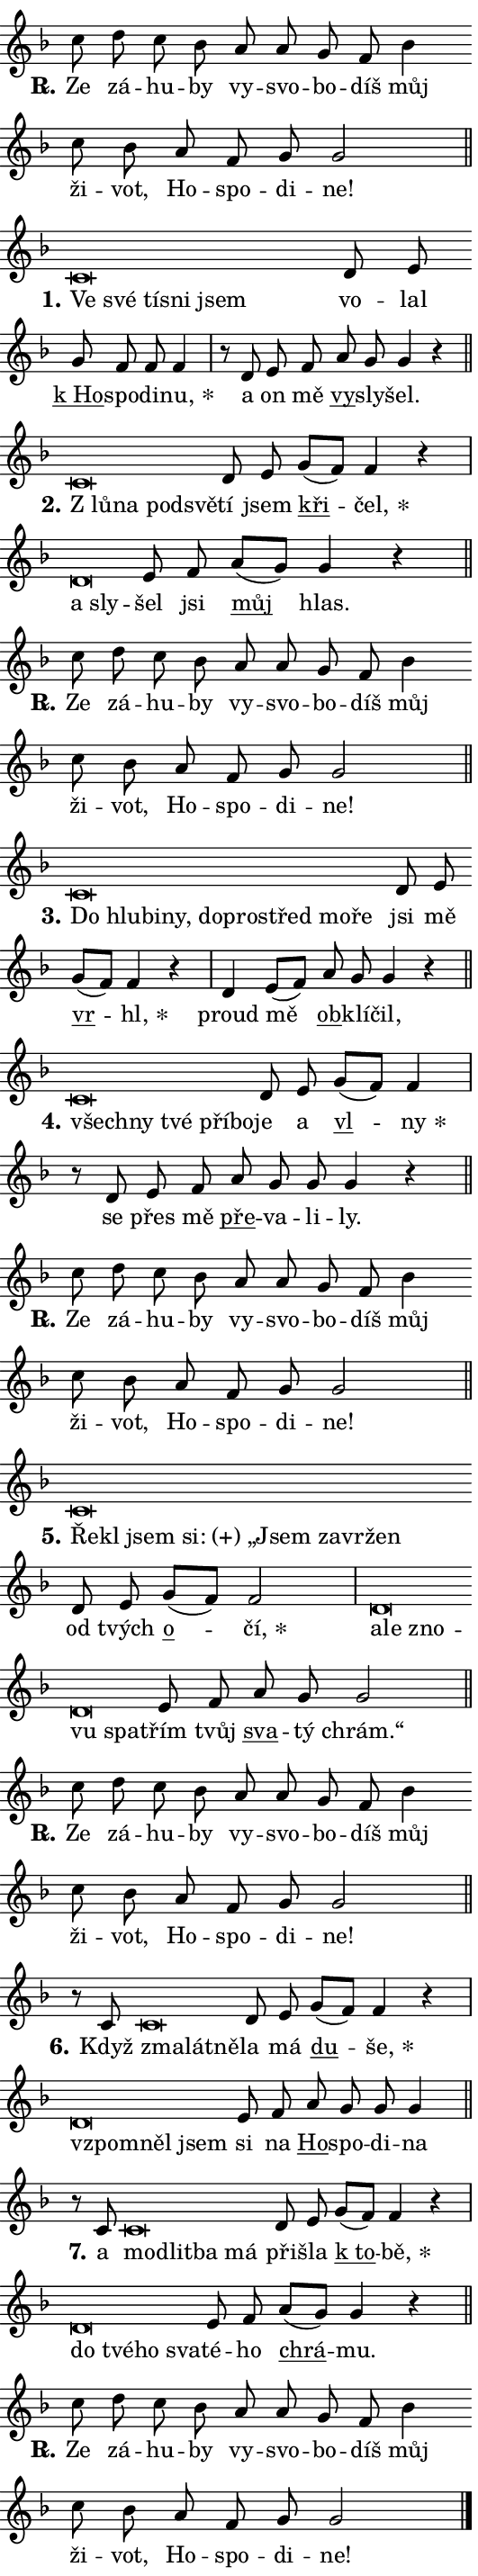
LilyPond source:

\version "2.24.0"
\header { tagline = "" }
\paper {
  indent = 0\cm
  top-margin = 0\cm
  right-margin = 0.13\cm % to fit lyric hyphens
  bottom-margin = 0\cm
  left-margin = 0\cm
  paper-width = 9\cm
  page-breaking = #ly:one-page-breaking
  system-system-spacing.basic-distance = #11
  score-system-spacing.basic-distance = #11
  ragged-last = ##f
}


%% Author: Thomas Morley
%% https://lists.gnu.org/archive/html/lilypond-user/2020-05/msg00002.html
#(define (line-position grob)
"Returns position of @var[grob} in current system:
   @code{'start}, if at first time-step
   @code{'end}, if at last time-step
   @code{'middle} otherwise
"
  (let* ((col (ly:item-get-column grob))
         (ln (ly:grob-object col 'left-neighbor))
         (rn (ly:grob-object col 'right-neighbor))
         (col-to-check-left (if (ly:grob? ln) ln col))
         (col-to-check-right (if (ly:grob? rn) rn col))
         (break-dir-left
           (and
             (ly:grob-property col-to-check-left 'non-musical #f)
             (ly:item-break-dir col-to-check-left)))
         (break-dir-right
           (and
             (ly:grob-property col-to-check-right 'non-musical #f)
             (ly:item-break-dir col-to-check-right))))
        (cond ((eqv? 1 break-dir-left) 'start)
              ((eqv? -1 break-dir-right) 'end)
              (else 'middle))))

#(define (tranparent-at-line-position vctor)
  (lambda (grob)
  "Relying on @code{line-position} select the relevant enry from @var{vctor}.
Used to determine transparency,"
    (case (line-position grob)
      ((end) (not (vector-ref vctor 0)))
      ((middle) (not (vector-ref vctor 1)))
      ((start) (not (vector-ref vctor 2))))))

noteHeadBreakVisibility =
#(define-music-function (break-visibility)(vector?)
"Makes @code{NoteHead}s transparent relying on @var{break-visibility}"
#{
  \override NoteHead.transparent =
    #(tranparent-at-line-position break-visibility)
#})

#(define delete-ledgers-for-transparent-note-heads
  (lambda (grob)
    "Reads whether a @code{NoteHead} is transparent.
If so this @code{NoteHead} is removed from @code{'note-heads} from
@var{grob}, which is supposed to be @code{LedgerLineSpanner}.
As a result ledgers are not printed for this @code{NoteHead}"
    (let* ((nhds-array (ly:grob-object grob 'note-heads))
           (nhds-list
             (if (ly:grob-array? nhds-array)
                 (ly:grob-array->list nhds-array)
                 '()))
           ;; Relies on the transparent-property being done before
           ;; Staff.LedgerLineSpanner.after-line-breaking is executed.
           ;; This is fragile ...
           (to-keep
             (remove
               (lambda (nhd)
                 (ly:grob-property nhd 'transparent #f))
               nhds-list)))
      ;; TODO find a better method to iterate over grob-arrays, similiar
      ;; to filter/remove etc for lists
      ;; For now rebuilt from scratch
      (set! (ly:grob-object grob 'note-heads)  '())
      (for-each
        (lambda (nhd)
          (ly:pointer-group-interface::add-grob grob 'note-heads nhd))
        to-keep))))

squashNotes = {
  \override NoteHead.X-extent = #'(-0.2 . 0.2)
  \override NoteHead.Y-extent = #'(-0.75 . 0)
  \override NoteHead.stencil =
    #(lambda (grob)
       (let ((pos (ly:grob-property grob 'staff-position)))
         (begin
           (if (< pos -7) (display "ERROR: Lower brevis then expected\n") (display ""))
           (if (<= pos -6) ly:text-interface::print ly:note-head::print))))
}
unSquashNotes = {
  \revert NoteHead.X-extent
  \revert NoteHead.Y-extent
  \revert NoteHead.stencil
}

hideNotes = \noteHeadBreakVisibility #begin-of-line-visible
unHideNotes = \noteHeadBreakVisibility #all-visible

% work-around for resetting accidentals
% https://lilypond.org/doc/v2.23/Documentation/notation/displaying-rhythms#unmetered-music
cadenzaMeasure = {
  \cadenzaOff
  \partial 1024 s1024
  \cadenzaOn
}

#(define-markup-command (accent layout props text) (markup?)
  "Underline accented syllable"
  (interpret-markup layout props
    #{\markup \override #'(offset . 4.3) \underline { #text }#}))

responsum = \markup \concat {
  "R" \hspace #-1.05 \path #0.1 #'((moveto 0 0.07) (lineto 0.9 0.8)) \hspace #0.05 "."
}

spaceSize = #0.6828661417322834 % exact space size for TeX Gyre Schola

\layout {
  \context {
    \Staff
    \remove "Time_signature_engraver"
    \override LedgerLineSpanner.after-line-breaking = #delete-ledgers-for-transparent-note-heads
  }
  \context {
    \Lyrics {
      \override LyricSpace.minimum-distance = \spaceSize
      \override LyricText.font-name = #"TeX Gyre Schola"
      \override LyricText.font-size = 1
      \override StanzaNumber.font-name = #"TeX Gyre Schola Bold"
      \override StanzaNumber.font-size = 1
    }
  }
  \context {
    \Score 
    \override NoteHead.text =
      #(lambda (grob) 
        (let ((pos (ly:grob-property grob 'staff-position)))
          #{\markup {
            \combine
              \halign #-0.55 \raise #(if (= pos -6) 0 0.5) \override #'(thickness . 2) \draw-line #'(3.2 . 0)
              \musicglyph "noteheads.sM1"
          }#}))
  }
}

% magnetic-lyrics.ily
%
%   written by
%     Jean Abou Samra <jean@abou-samra.fr>
%     Werner Lemberg <wl@gnu.org>
%
%   adapted by
%     Jiri Hon <jiri.hon@gmail.com>
%
% Version 2022-Apr-15

% https://www.mail-archive.com/lilypond-user@gnu.org/msg149350.html

#(define (Left_hyphen_pointer_engraver context)
   "Collect syllable-hyphen-syllable occurrences in lyrics and store
them in properties.  This engraver only looks to the left.  For
example, if the lyrics input is @code{foo -- bar}, it does the
following.

@itemize @bullet
@item
Set the @code{text} property of the @code{LyricHyphen} grob between
@q{foo} and @q{bar} to @code{foo}.

@item
Set the @code{left-hyphen} property of the @code{LyricText} grob with
text @q{foo} to the @code{LyricHyphen} grob between @q{foo} and
@q{bar}.
@end itemize

Use this auxiliary engraver in combination with the
@code{lyric-@/text::@/apply-@/magnetic-@/offset!} hook."
   (let ((hyphen #f)
         (text #f))
     (make-engraver
      (acknowledgers
       ((lyric-syllable-interface engraver grob source-engraver)
        (set! text grob)))
      (end-acknowledgers
       ((lyric-hyphen-interface engraver grob source-engraver)
        ;(when (not (grob::has-interface grob 'lyric-space-interface))
          (set! hyphen grob)));)
      ((stop-translation-timestep engraver)
       (when (and text hyphen)
         (ly:grob-set-object! text 'left-hyphen hyphen))
       (set! text #f)
       (set! hyphen #f)))))

#(define (lyric-text::apply-magnetic-offset! grob)
   "If the space between two syllables is less than the value in
property @code{LyricText@/.details@/.squash-threshold}, move the right
syllable to the left so that it gets concatenated with the left
syllable.

Use this function as a hook for
@code{LyricText@/.after-@/line-@/breaking} if the
@code{Left_@/hyphen_@/pointer_@/engraver} is active."
   (let ((hyphen (ly:grob-object grob 'left-hyphen #f)))
     (when hyphen
       (let ((left-text (ly:spanner-bound hyphen LEFT)))
         (when (grob::has-interface left-text 'lyric-syllable-interface)
           (let* ((common (ly:grob-common-refpoint grob left-text X))
                  (this-x-ext (ly:grob-extent grob common X))
                  (left-x-ext
                   (begin
                     ;; Trigger magnetism for left-text.
                     (ly:grob-property left-text 'after-line-breaking)
                     (ly:grob-extent left-text common X)))
                  ;; `delta` is the gap width between two syllables.
                  (delta (- (interval-start this-x-ext)
                            (interval-end left-x-ext)))
                  (details (ly:grob-property grob 'details))
                  (threshold (assoc-get 'squash-threshold details 0.2)))
             (when (< delta threshold)
               (let* (;; We have to manipulate the input text so that
                      ;; ligatures crossing syllable boundaries are not
                      ;; disabled.  For languages based on the Latin
                      ;; script this is essentially a beautification.
                      ;; However, for non-Western scripts it can be a
                      ;; necessity.
                      (lt (ly:grob-property left-text 'text))
                      (rt (ly:grob-property grob 'text))
                      (is-space (grob::has-interface hyphen 'lyric-space-interface))
                      (space (if is-space " " ""))
                      (extra-delta (if is-space spaceSize 0))
                      ;; Append new syllable.
                      (ltrt-space (if (and (string? lt) (string? rt))
                                (string-append lt space rt)
                                (make-concat-markup (list lt space rt))))
                      ;; Right-align `ltrt` to the right side.
                      (ltrt-space-markup (grob-interpret-markup
                               grob
                               (make-translate-markup
                                (cons (interval-length this-x-ext) 0)
                                (make-right-align-markup ltrt-space)))))
                 (begin
                   ;; Don't print `left-text`.
                   (ly:grob-set-property! left-text 'stencil #f)
                   ;; Set text and stencil (which holds all collected
                   ;; syllables so far) and shift it to the left.
                   (ly:grob-set-property! grob 'text ltrt-space)
                   (ly:grob-set-property! grob 'stencil ltrt-space-markup)
                   (ly:grob-translate-axis! grob (- (- delta extra-delta)) X))))))))))


#(define (lyric-hyphen::displace-bounds-first grob)
   ;; Make very sure this callback isn't triggered too early.
   (let ((left (ly:spanner-bound grob LEFT))
         (right (ly:spanner-bound grob RIGHT)))
     (ly:grob-property left 'after-line-breaking)
     (ly:grob-property right 'after-line-breaking)
     (ly:lyric-hyphen::print grob)))

squashThreshold = #0.4

\layout {
  \context {
    \Lyrics
    \consists #Left_hyphen_pointer_engraver
    \override LyricText.after-line-breaking =
      #lyric-text::apply-magnetic-offset!
    \override LyricHyphen.stencil = #lyric-hyphen::displace-bounds-first
    \override LyricText.details.squash-threshold = \squashThreshold
    \override LyricHyphen.minimum-distance = 0
    \override LyricHyphen.minimum-length = \squashThreshold
  }
}

squashText = \override LyricText.details.squash-threshold = 9999
unSquashText = \override LyricText.details.squash-threshold = \squashThreshold

leftText = \override LyricText.self-alignment-X = #LEFT
unLeftText = \revert LyricText.self-alignment-X

starOffset = #(lambda (grob) 
                (let ((x_offset (ly:self-alignment-interface::aligned-on-x-parent grob)))
                  (if (= x_offset 0) 0 (+ x_offset 1.2))))

star = #(define-music-function (syllable)(string?)
"Append star separator at the end of a syllable"
#{
  \once \override LyricText.X-offset = #starOffset
  \lyricmode { \markup {
    #syllable
    \override #'((font-name . "TeX Gyre Schola Bold")) \hspace #0.2 \lower #0.65 \larger "*"
  } }
#})

starAccent = #(define-music-function (syllable)(string?)
"Append star separator at the end of a syllable and make accent"
#{
  \once \override LyricText.X-offset = #starOffset
  \lyricmode { \markup {
    \accent #syllable
    \override #'((font-name . "TeX Gyre Schola Bold")) \hspace #0.2 \lower #0.65 \larger "*"
  } }
#})

breath = #(define-music-function (syllable)(string?)
"Append breathing indicator at the end of a syllable"
#{
  \lyricmode { \markup { #syllable "+" } }
#})

optionalBreath = #(define-music-function (syllable)(string?)
"Append optional breathing indicator at the end of a syllable"
#{
  \lyricmode { \markup { #syllable "(+)" } }
#})


\score {
    <<
        \new Voice = "melody" { \cadenzaOn \key f \major \relative { c''8 d c bes \bar "" a a \bar "" g f \bar "" bes4 \bar "" c8 bes \bar "" a f g g2 \cadenzaMeasure \bar "||" \break } }
        \new Lyrics \lyricsto "melody" { \lyricmode { \set stanza = \responsum
Ze zá -- hu -- by vy -- svo -- bo -- díš můj ži -- vot, Ho -- spo -- di -- ne! } }
    >>
    \layout {}
}

\score {
    <<
        \new Voice = "melody" { \cadenzaOn \key f \major \relative { \squashNotes c'\breve*1/16 \hideNotes \breve*1/16 \bar "" \breve*1/16 \bar "" \breve*1/16 \breve*1/16 \bar "" \unHideNotes \unSquashNotes d8 e \bar "" g f f f4 \cadenzaMeasure \bar "|" r8 d8 e8 f \bar "" a g g4 r \cadenzaMeasure \bar "||" \break } }
        \new Lyrics \lyricsto "melody" { \lyricmode { \set stanza = "1."
\leftText Ve \squashText své tí -- sni jsem \unLeftText \unSquashText vo -- lal \markup \accent "k Ho" -- spo -- di -- \star nu, a on mě \markup \accent vy -- sly -- šel. } }
    >>
    \layout {}
}

\score {
    <<
        \new Voice = "melody" { \cadenzaOn \key f \major \relative { \squashNotes c'\breve*1/16 \hideNotes \breve*1/16 \bar "" \breve*1/16 \breve*1/16 \bar "" \unHideNotes \unSquashNotes d8 e \bar "" g[( f)] f4 r \cadenzaMeasure \bar "|" \squashNotes d\breve*1/16 \hideNotes \breve*1/16 \bar "" \unHideNotes \unSquashNotes e8 f \bar "" a[( g)] g4 r \cadenzaMeasure \bar "||" \break } }
        \new Lyrics \lyricsto "melody" { \lyricmode { \set stanza = "2."
\leftText "Z lů" -- \squashText na pod -- svě -- \unLeftText \unSquashText tí jsem \markup \accent kři -- \star čel, \leftText a \squashText sly -- \unLeftText \unSquashText šel jsi \markup \accent můj hlas. } }
    >>
    \layout {}
}

\score {
    <<
        \new Voice = "melody" { \cadenzaOn \key f \major \relative { c''8 d c bes \bar "" a a \bar "" g f \bar "" bes4 \bar "" c8 bes \bar "" a f g g2 \cadenzaMeasure \bar "||" \break } }
        \new Lyrics \lyricsto "melody" { \lyricmode { \set stanza = \responsum
Ze zá -- hu -- by vy -- svo -- bo -- díš můj ži -- vot, Ho -- spo -- di -- ne! } }
    >>
    \layout {}
}

\score {
    <<
        \new Voice = "melody" { \cadenzaOn \key f \major \relative { \squashNotes c'\breve*1/16 \hideNotes \breve*1/16 \bar "" \breve*1/16 \bar "" \breve*1/16 \bar "" \breve*1/16 \bar "" \breve*1/16 \bar "" \breve*1/16 \bar "" \breve*1/16 \breve*1/16 \bar "" \unHideNotes \unSquashNotes d8 e \bar "" g[( f)] f4 r \cadenzaMeasure \bar "|" d4 e8[( f)] \bar "" a g g4 r \cadenzaMeasure \bar "||" \break } }
        \new Lyrics \lyricsto "melody" { \lyricmode { \set stanza = "3."
\leftText Do \squashText hlu -- bi -- ny, do -- pro -- střed mo -- ře \unLeftText \unSquashText jsi mě \markup \accent vr -- \star hl, proud mě \markup \accent ob -- klí -- čil, } }
    >>
    \layout {}
}

\score {
    <<
        \new Voice = "melody" { \cadenzaOn \key f \major \relative { \squashNotes c'\breve*1/16 \hideNotes \breve*1/16 \bar "" \breve*1/16 \bar "" \breve*1/16 \breve*1/16 \bar "" \unHideNotes \unSquashNotes d8 e \bar "" g[( f)] f4 \cadenzaMeasure \bar "|" r8 d8 e8 f \bar "" a g g g4 r \cadenzaMeasure \bar "||" \break } }
        \new Lyrics \lyricsto "melody" { \lyricmode { \set stanza = "4."
\leftText všech -- \squashText ny tvé pří -- bo -- \unLeftText \unSquashText je a \markup \accent vl -- \star ny se přes mě \markup \accent pře -- va -- li -- ly. } }
    >>
    \layout {}
}

\score {
    <<
        \new Voice = "melody" { \cadenzaOn \key f \major \relative { c''8 d c bes \bar "" a a \bar "" g f \bar "" bes4 \bar "" c8 bes \bar "" a f g g2 \cadenzaMeasure \bar "||" \break } }
        \new Lyrics \lyricsto "melody" { \lyricmode { \set stanza = \responsum
Ze zá -- hu -- by vy -- svo -- bo -- díš můj ži -- vot, Ho -- spo -- di -- ne! } }
    >>
    \layout {}
}

\score {
    <<
        \new Voice = "melody" { \cadenzaOn \key f \major \relative { \squashNotes c'\breve*1/16 \hideNotes \breve*1/16 \bar "" \breve*1/16 \bar "" \breve*1/16 \bar "" \breve*1/16 \bar "" \breve*1/16 \bar "" \breve*1/16 \breve*1/16 \bar "" \unHideNotes \unSquashNotes d8 e \bar "" g[( f)] f2 \cadenzaMeasure \bar "|" \squashNotes d\breve*1/16 \hideNotes \breve*1/16 \bar "" \breve*1/16 \bar "" \breve*1/16 \breve*1/16 \bar "" \unHideNotes \unSquashNotes e8 f \bar "" a g g2 \cadenzaMeasure \bar "||" \break } }
        \new Lyrics \lyricsto "melody" { \lyricmode { \set stanza = "5."
\leftText Ře -- \squashText kl jsem \optionalBreath si: „Jsem za -- vr -- žen \unLeftText \unSquashText od tvých \markup \accent o -- \star čí, \leftText a -- \squashText le zno -- vu spa -- \unLeftText \unSquashText třím tvůj \markup \accent sva -- tý chrám.“ } }
    >>
    \layout {}
}

\score {
    <<
        \new Voice = "melody" { \cadenzaOn \key f \major \relative { c''8 d c bes \bar "" a a \bar "" g f \bar "" bes4 \bar "" c8 bes \bar "" a f g g2 \cadenzaMeasure \bar "||" \break } }
        \new Lyrics \lyricsto "melody" { \lyricmode { \set stanza = \responsum
Ze zá -- hu -- by vy -- svo -- bo -- díš můj ži -- vot, Ho -- spo -- di -- ne! } }
    >>
    \layout {}
}

\score {
    <<
        \new Voice = "melody" { \cadenzaOn \key f \major \relative { r8 c'8 \squashNotes c\breve*1/16 \hideNotes \breve*1/16 \breve*1/16 \bar "" \unHideNotes \unSquashNotes d8 e \bar "" g[( f)] f4 r \cadenzaMeasure \bar "|" \squashNotes d\breve*1/16 \hideNotes \breve*1/16 \breve*1/16 \bar "" \unHideNotes \unSquashNotes e8 f \bar "" a g g g4 \cadenzaMeasure \bar "||" \break } }
        \new Lyrics \lyricsto "melody" { \lyricmode { \set stanza = "6."
Když \leftText zma -- \squashText lát -- ně -- \unLeftText \unSquashText la má \markup \accent du -- \star še, \leftText vzpo -- \squashText mněl jsem \unLeftText \unSquashText si na \markup \accent Ho -- spo -- di -- na } }
    >>
    \layout {}
}

\score {
    <<
        \new Voice = "melody" { \cadenzaOn \key f \major \relative { r8 c'8 \squashNotes c\breve*1/16 \hideNotes \breve*1/16 \bar "" \breve*1/16 \breve*1/16 \bar "" \unHideNotes \unSquashNotes d8 e \bar "" g[( f)] f4 r \cadenzaMeasure \bar "|" \squashNotes d\breve*1/16 \hideNotes \breve*1/16 \bar "" \breve*1/16 \breve*1/16 \bar "" \unHideNotes \unSquashNotes e8 f \bar "" a[( g)] g4 r \cadenzaMeasure \bar "||" \break } }
        \new Lyrics \lyricsto "melody" { \lyricmode { \set stanza = "7."
a \leftText mo -- \squashText dlit -- ba má \unLeftText \unSquashText při -- šla \markup \accent "k to" -- \star bě, \leftText do \squashText tvé -- ho sva -- \unLeftText \unSquashText té -- ho \markup \accent chrá -- mu. } }
    >>
    \layout {}
}

\score {
    <<
        \new Voice = "melody" { \cadenzaOn \key f \major \relative { c''8 d c bes \bar "" a a \bar "" g f \bar "" bes4 \bar "" c8 bes \bar "" a f g g2 \cadenzaMeasure \bar "||" \break } \bar "|." }
        \new Lyrics \lyricsto "melody" { \lyricmode { \set stanza = \responsum
Ze zá -- hu -- by vy -- svo -- bo -- díš můj ži -- vot, Ho -- spo -- di -- ne! } }
    >>
    \layout {}
}
